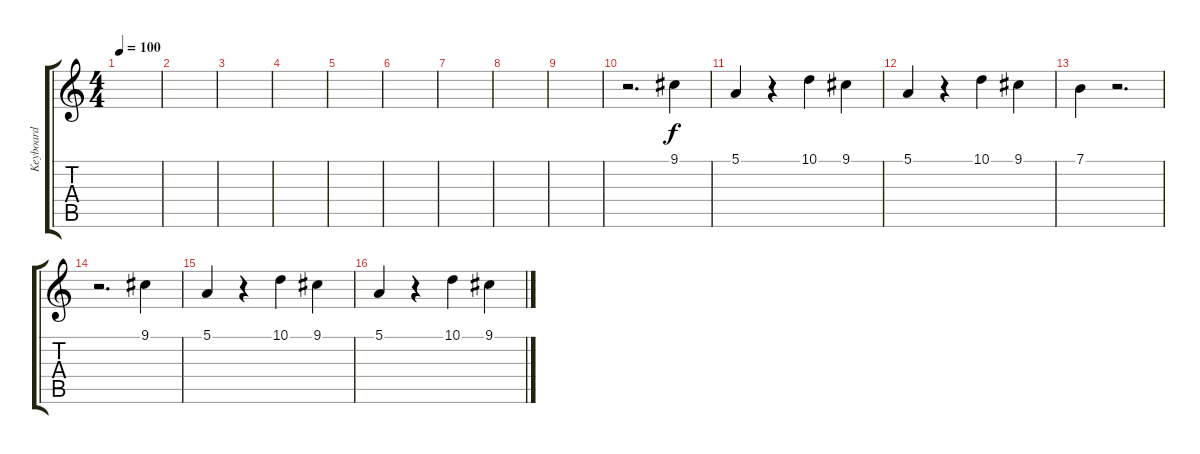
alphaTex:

\track ("Keyboard" "Keyboard") {instrument musicbox}
\staff {score tabs}
\tuning (E4 B3 G3 D3 A2 E2) {hide}
\ts (4 4)
\tempo 100
\clef g2
\ks c
|
|
|
|
|
|
|
|
|
r.2{d} 9.1.4 |
5.1.4 r.4 10.1.4 9.1.4 |
5.1.4 r.4 10.1.4 9.1.4 |
7.1.4 r.2{d} |
r.2{d} 9.1.4 |
5.1.4 r.4 10.1.4 9.1.4 |
5.1.4 r.4 10.1.4 9.1.4
